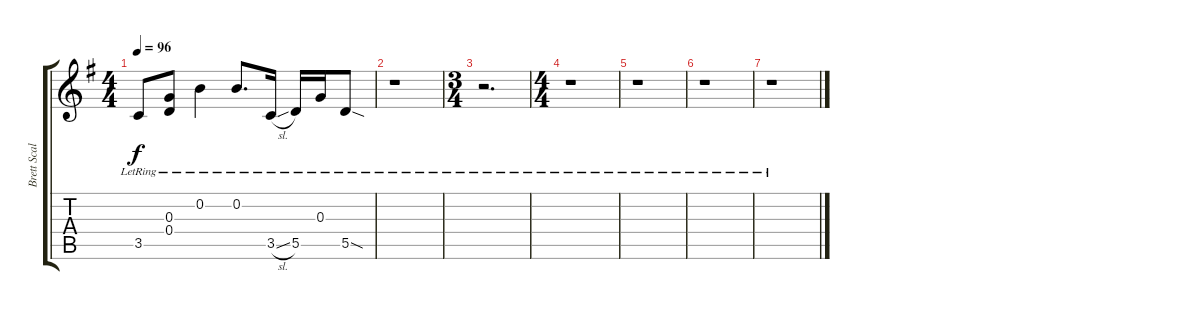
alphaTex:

\track ("Brett Scallions (Rhythm Guitar)" "Brett Scal") {instrument electricguitarjazz}
\staff {score tabs}
\tuning (E4 B3 G3 D3 A2 E2) {hide}
\ts (4 4)
\tempo 96
\clef g2
\ks g
3.5{lr}.8{dy f} (0.3{lr} 0.4{lr}).8 0.2{lr}.4 0.2{lr}.8{d} 3.5{sl lr}.16 5.5{lr}.16 0.3{lr}.16 5.5{sod lr}.8 |
r.1 |
\ts (3 4)
r.2{d} |
\ts (4 4)
r.1 |
r.1 |
r.1 |
r.1
